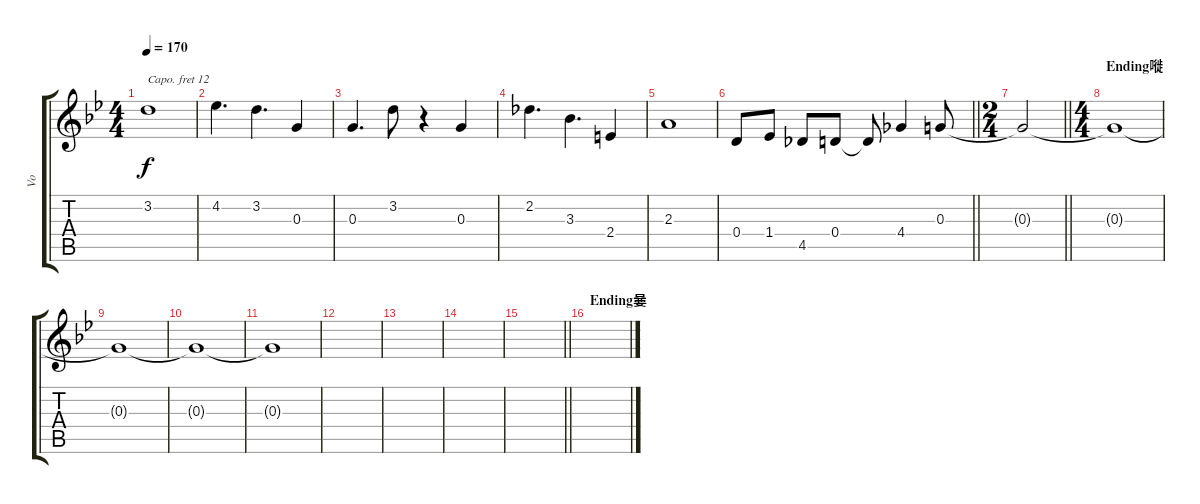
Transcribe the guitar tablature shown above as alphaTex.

\track ("Vo" "Vo") {instrument flute}
\staff {score tabs}
\capo 12
\tuning (E4 B3 G3 D3 A2 E2) {hide}
\ts (4 4)
\tempo 170
\clef g2
\ks bb
3.2{t}.1{dy f} |
4.2.4{d} 3.2.4{d} 0.3.4 |
0.3.4{d} 3.2.8 r.4 0.3.4 |
2.2.4{d} 3.3.4{d} 2.4.4 |
2.3.1 |
\barLineRight lightlight
0.4.8 1.4.8 4.5.8 0.4.8 0.4{t}.8 4.4.4 0.3.8 |
\ts (2 4)
\barLineRight lightlight
0.3{t}.2 |
\ts (4 4)
\section ("" "Ending嘥")
0.3{t}.1 |
0.3{t}.1 |
0.3{t}.1 |
0.3{t}.1 |
|
|
|
\barLineRight lightlight
|
\section ("" "Ending嘦")
